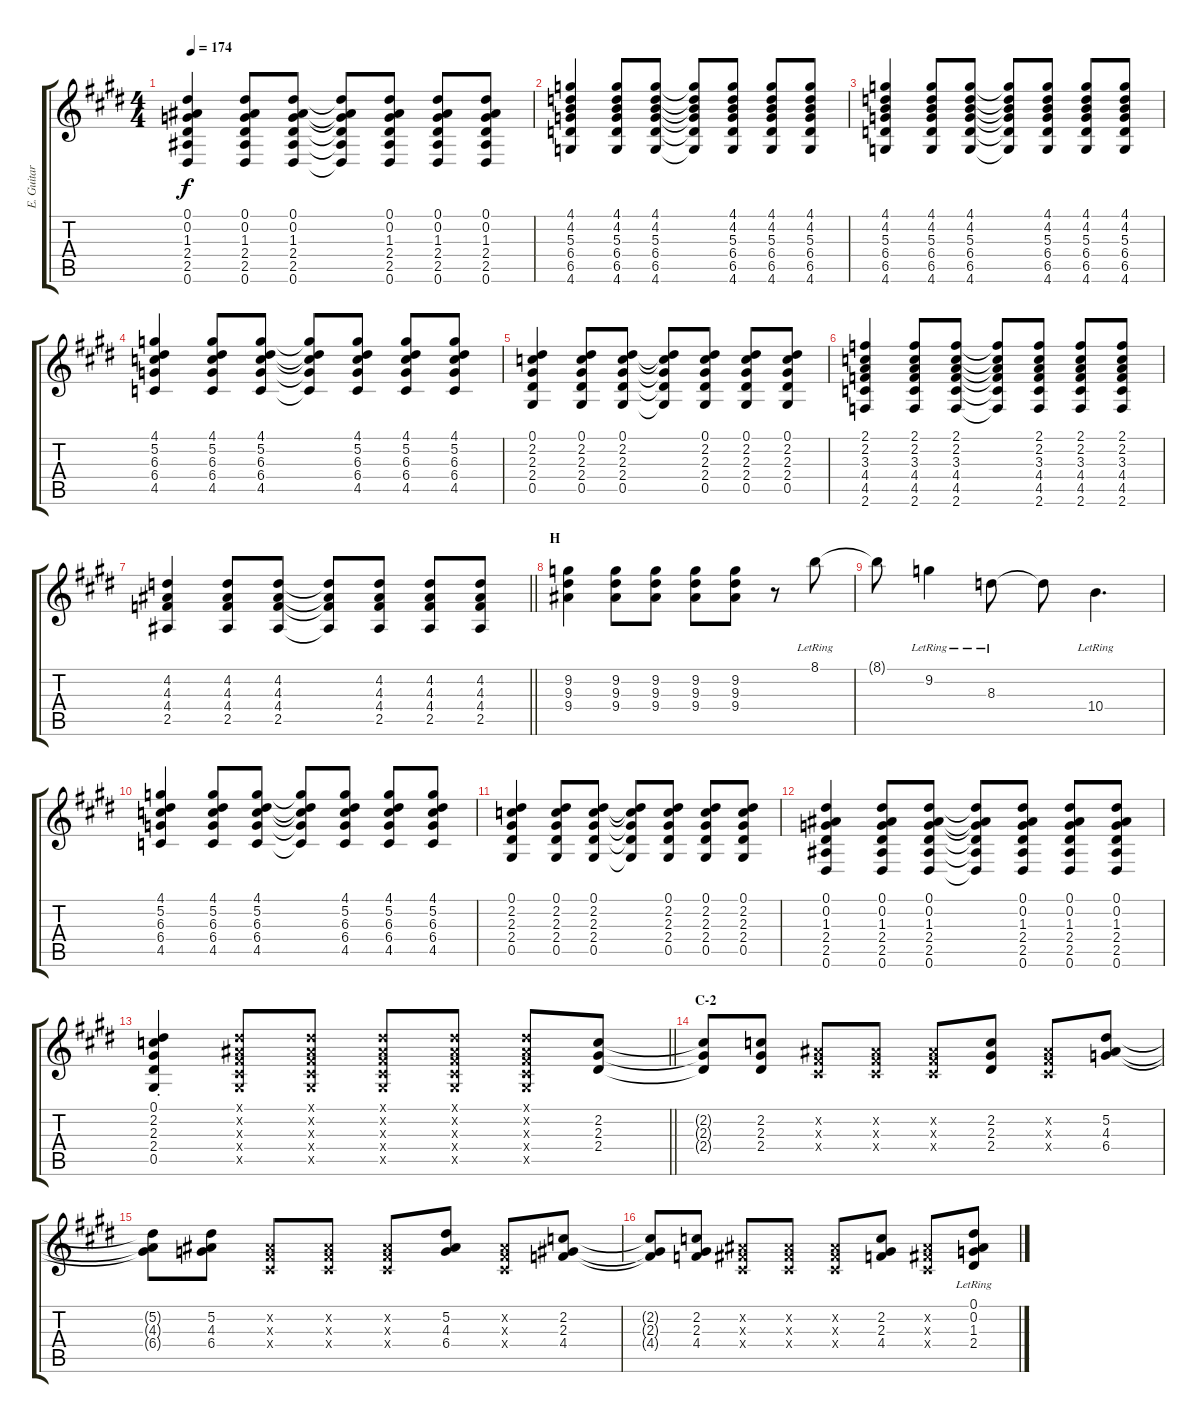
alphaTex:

\track ("E. Guitar II" "E. Guitar ") {instrument overdrivenguitar}
\staff {score tabs}
\tuning (Eb4 Bb3 Gb3 Db3 Ab2 Eb2) {hide}
\ts (4 4)
\tempo 174
\clef g2
\ks e
(0.1 0.2 1.3 2.4 2.5 0.6).4{dy f} (0.1 0.2 1.3 2.4 2.5 0.6).8 (0.1 0.2 1.3 2.4 2.5 0.6).8 (0.1{t} 0.2{t} 1.3{t} 2.4{t} 2.5{t} 0.6{t}).8 (0.1 0.2 1.3 2.4 2.5 0.6).8 (0.1 0.2 1.3 2.4 2.5 0.6).8 (0.1 0.2 1.3 2.4 2.5 0.6).8 |
(4.1 4.2 5.3 6.4 6.5 4.6).4 (4.1 4.2 5.3 6.4 6.5 4.6).8 (4.1 4.2 5.3 6.4 6.5 4.6).8 (4.1{t} 4.2{t} 5.3{t} 6.4{t} 6.5{t} 4.6{t}).8 (4.1 4.2 5.3 6.4 6.5 4.6).8 (4.1 4.2 5.3 6.4 6.5 4.6).8 (4.1 4.2 5.3 6.4 6.5 4.6).8 |
(4.1 4.2 5.3 6.4 6.5 4.6).4 (4.1 4.2 5.3 6.4 6.5 4.6).8 (4.1 4.2 5.3 6.4 6.5 4.6).8 (4.1{t} 4.2{t} 5.3{t} 6.4{t} 6.5{t} 4.6{t}).8 (4.1 4.2 5.3 6.4 6.5 4.6).8 (4.1 4.2 5.3 6.4 6.5 4.6).8 (4.1 4.2 5.3 6.4 6.5 4.6).8 |
(4.1 5.2 6.3 6.4 4.5).4 (4.1 5.2 6.3 6.4 4.5).8 (4.1 5.2 6.3 6.4 4.5).8 (4.1{t} 5.2{t} 6.3{t} 6.4{t} 4.5{t}).8 (4.1 5.2 6.3 6.4 4.5).8 (4.1 5.2 6.3 6.4 4.5).8 (4.1 5.2 6.3 6.4 4.5).8 |
(0.1 2.2 2.3 2.4 0.5).4 (0.1 2.2 2.3 2.4 0.5).8 (0.1 2.2 2.3 2.4 0.5).8 (0.1{t} 2.2{t} 2.3{t} 2.4{t} 0.5{t}).8 (0.1 2.2 2.3 2.4 0.5).8 (0.1 2.2 2.3 2.4 0.5).8 (0.1 2.2 2.3 2.4 0.5).8 |
(2.1 2.2 3.3 4.4 4.5 2.6).4 (2.1 2.2 3.3 4.4 4.5 2.6).8 (2.1 2.2 3.3 4.4 4.5 2.6).8 (2.1{t} 2.2{t} 3.3{t} 4.4{t} 4.5{t} 2.6{t}).8 (2.1 2.2 3.3 4.4 4.5 2.6).8 (2.1 2.2 3.3 4.4 4.5 2.6).8 (2.1 2.2 3.3 4.4 4.5 2.6).8 |
\barLineRight lightlight
(4.2 4.3 4.4 2.5).4 (4.2 4.3 4.4 2.5).8 (4.2 4.3 4.4 2.5).8 (4.2{t} 4.3{t} 4.4{t} 2.5{t}).8 (4.2 4.3 4.4 2.5).8 (4.2 4.3 4.4 2.5).8 (4.2 4.3 4.4 2.5).8 |
\section ("" "H")
(9.2 9.3 9.4).4 (9.2 9.3 9.4).8 (9.2 9.3 9.4).8 (9.2 9.3 9.4).8 (9.2 9.3 9.4).8 r.8 8.1{lr}.8 |
8.1{t}.8 9.2{lr}.4 8.3{lr}.8 8.3{t}.8 10.4{lr}.4{d} |
(4.1 5.2 6.3 6.4 4.5).4 (4.1 5.2 6.3 6.4 4.5).8 (4.1 5.2 6.3 6.4 4.5).8 (4.1{t} 5.2{t} 6.3{t} 6.4{t} 4.5{t}).8 (4.1 5.2 6.3 6.4 4.5).8 (4.1 5.2 6.3 6.4 4.5).8 (4.1 5.2 6.3 6.4 4.5).8 |
(0.1 2.2 2.3 2.4 0.5).4 (0.1 2.2 2.3 2.4 0.5).8 (0.1 2.2 2.3 2.4 0.5).8 (0.1{t} 2.2{t} 2.3{t} 2.4{t} 0.5{t}).8 (0.1 2.2 2.3 2.4 0.5).8 (0.1 2.2 2.3 2.4 0.5).8 (0.1 2.2 2.3 2.4 0.5).8 |
(0.1 0.2 1.3 2.4 2.5 0.6).4 (0.1 0.2 1.3 2.4 2.5 0.6).8 (0.1 0.2 1.3 2.4 2.5 0.6).8 (0.1{t} 0.2{t} 1.3{t} 2.4{t} 2.5{t} 0.6{t}).8 (0.1 0.2 1.3 2.4 2.5 0.6).8 (0.1 0.2 1.3 2.4 2.5 0.6).8 (0.1 0.2 1.3 2.4 2.5 0.6).8 |
\barLineRight lightlight
(0.1{st} 2.2{st} 2.3{st} 2.4{st} 0.5{st}).4 (0.1{x} 0.2{x} 0.3{x} 0.4{x} 0.5{x}).8 (0.1{x} 0.2{x} 0.3{x} 0.4{x} 0.5{x}).8 (0.1{x} 0.2{x} 0.3{x} 0.4{x} 0.5{x}).8 (0.1{x} 0.2{x} 0.3{x} 0.4{x} 0.5{x}).8 (0.1{x} 0.2{x} 0.3{x} 0.4{x} 0.5{x}).8 (2.2 2.3 2.4).8 |
\section ("" "C-2")
(2.2{t} 2.3{t} 2.4{t}).8 (2.2 2.3 2.4).8 (0.2{x} 0.3{x} 0.4{x}).8 (0.2{x} 0.3{x} 0.4{x}).8 (0.2{x} 0.3{x} 0.4{x}).8 (2.2 2.3 2.4).8 (0.2{x} 0.3{x} 0.4{x}).8 (5.2 4.3 6.4).8 |
(5.2{t} 4.3{t} 6.4{t}).8 (5.2 4.3 6.4).8 (0.2{x} 0.3{x} 0.4{x}).8 (0.2{x} 0.3{x} 0.4{x}).8 (0.2{x} 0.3{x} 0.4{x}).8 (5.2 4.3 6.4).8 (0.2{x} 0.3{x} 0.4{x}).8 (2.2 2.3 4.4).8 |
(2.2{t} 2.3{t} 4.4{t}).8 (2.2 2.3 4.4).8 (0.2{x} 0.3{x} 0.4{x}).8 (0.2{x} 0.3{x} 0.4{x}).8 (0.2{x} 0.3{x} 0.4{x}).8 (2.2 2.3 4.4).8 (0.2{x} 0.3{x} 0.4{x}).8 (0.1{lr} 0.2{lr} 1.3{lr} 2.4{lr}).8
